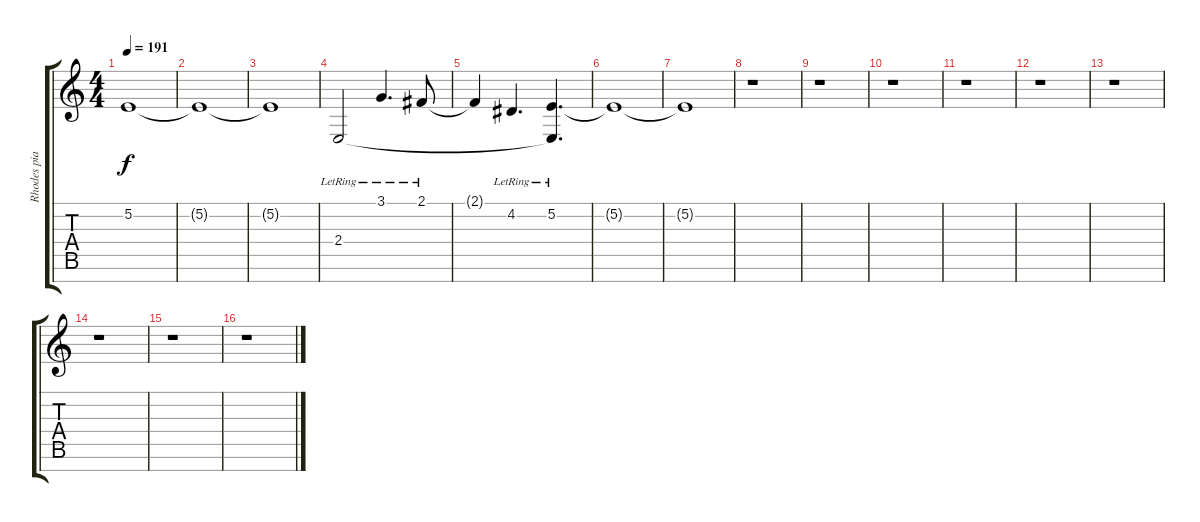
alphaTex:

\track ("Rhodes piano" "Rhodes pia") {instrument electricpiano1}
\staff {score tabs}
\tuning (E4 B3 G3 D3 A2 E2 B1) {hide}
\ts (4 4)
\tempo 191
\clef g2
\ks c
5.2{t}.1{dy f} |
5.2{t}.1 |
5.2{t}.1 |
2.4{lr}.2 3.1{lr}.4{d} 2.1{lr}.8 |
2.1{t}.4 4.2{lr}.4{d} (5.2{lr} 2.4{t}).4{d} |
5.2{t}.1 |
5.2{t}.1 |
r.1 |
r.1 |
r.1 |
r.1 |
r.1 |
r.1 |
r.1 |
r.1 |
r.1
